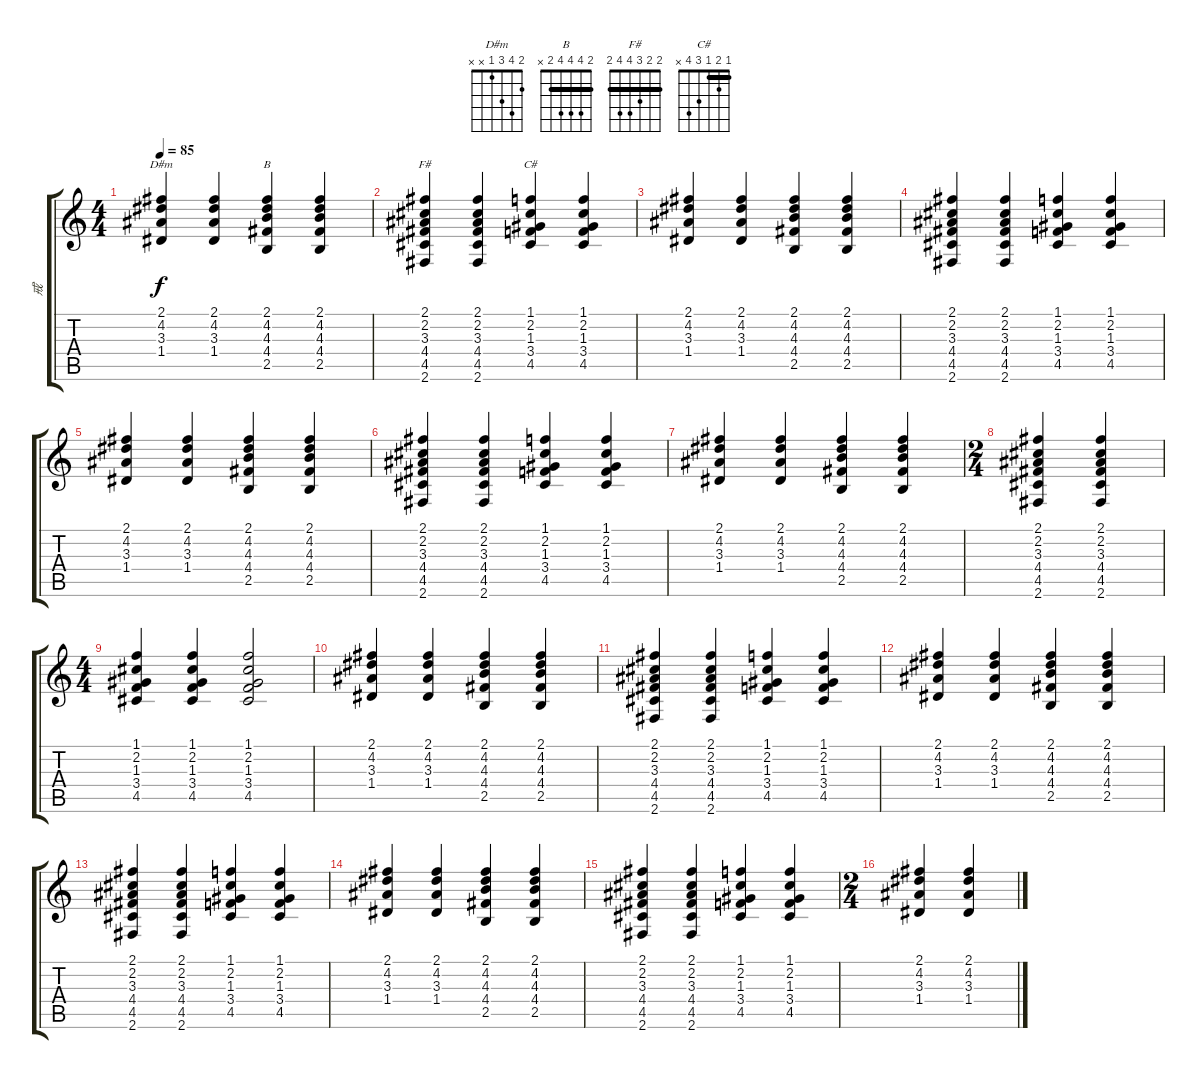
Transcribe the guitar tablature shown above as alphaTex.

\track ("戒" "戒") {instrument acousticguitarsteel}
\staff {score tabs}
\tuning (E4 B3 G3 D3 A2 E2) {hide}
\chord ("D#m" 2 4 3 1 x x)
\chord ("B" 2 4 4 4 2 x) {barre 2}
\chord ("F#" 2 2 3 4 4 2) {barre 2}
\chord ("C#" 1 2 1 3 4 x) {barre 1}
\ts (4 4)
\tempo 85
\clef g2
\ks c
(2.1 4.2 3.3 1.4).4{ch "D#m" dy f} (2.1 4.2 3.3 1.4).4 (2.1 4.2 4.3 4.4 2.5).4{ch "B"} (2.1 4.2 4.3 4.4 2.5).4 |
(2.1 2.2 3.3 4.4 4.5 2.6).4{ch "F#"} (2.1 2.2 3.3 4.4 4.5 2.6).4 (1.1 2.2 1.3 3.4 4.5).4{ch "C#"} (1.1 2.2 1.3 3.4 4.5).4 |
(2.1 4.2 3.3 1.4).4 (2.1 4.2 3.3 1.4).4 (2.1 4.2 4.3 4.4 2.5).4 (2.1 4.2 4.3 4.4 2.5).4 |
(2.1 2.2 3.3 4.4 4.5 2.6).4 (2.1 2.2 3.3 4.4 4.5 2.6).4 (1.1 2.2 1.3 3.4 4.5).4 (1.1 2.2 1.3 3.4 4.5).4 |
(2.1 4.2 3.3 1.4).4 (2.1 4.2 3.3 1.4).4 (2.1 4.2 4.3 4.4 2.5).4 (2.1 4.2 4.3 4.4 2.5).4 |
(2.1 2.2 3.3 4.4 4.5 2.6).4 (2.1 2.2 3.3 4.4 4.5 2.6).4 (1.1 2.2 1.3 3.4 4.5).4 (1.1 2.2 1.3 3.4 4.5).4 |
(2.1 4.2 3.3 1.4).4 (2.1 4.2 3.3 1.4).4 (2.1 4.2 4.3 4.4 2.5).4 (2.1 4.2 4.3 4.4 2.5).4 |
\ts (2 4)
(2.1 2.2 3.3 4.4 4.5 2.6).4 (2.1 2.2 3.3 4.4 4.5 2.6).4 |
\ts (4 4)
(1.1 2.2 1.3 3.4 4.5).4 (1.1 2.2 1.3 3.4 4.5).4 (1.1 2.2 1.3 3.4 4.5).2 |
(2.1 4.2 3.3 1.4).4 (2.1 4.2 3.3 1.4).4 (2.1 4.2 4.3 4.4 2.5).4 (2.1 4.2 4.3 4.4 2.5).4 |
(2.1 2.2 3.3 4.4 4.5 2.6).4 (2.1 2.2 3.3 4.4 4.5 2.6).4 (1.1 2.2 1.3 3.4 4.5).4 (1.1 2.2 1.3 3.4 4.5).4 |
(2.1 4.2 3.3 1.4).4 (2.1 4.2 3.3 1.4).4 (2.1 4.2 4.3 4.4 2.5).4 (2.1 4.2 4.3 4.4 2.5).4 |
(2.1 2.2 3.3 4.4 4.5 2.6).4 (2.1 2.2 3.3 4.4 4.5 2.6).4 (1.1 2.2 1.3 3.4 4.5).4 (1.1 2.2 1.3 3.4 4.5).4 |
(2.1 4.2 3.3 1.4).4 (2.1 4.2 3.3 1.4).4 (2.1 4.2 4.3 4.4 2.5).4 (2.1 4.2 4.3 4.4 2.5).4 |
(2.1 2.2 3.3 4.4 4.5 2.6).4 (2.1 2.2 3.3 4.4 4.5 2.6).4 (1.1 2.2 1.3 3.4 4.5).4 (1.1 2.2 1.3 3.4 4.5).4 |
\ts (2 4)
(2.1 4.2 3.3 1.4).4 (2.1 4.2 3.3 1.4).4
